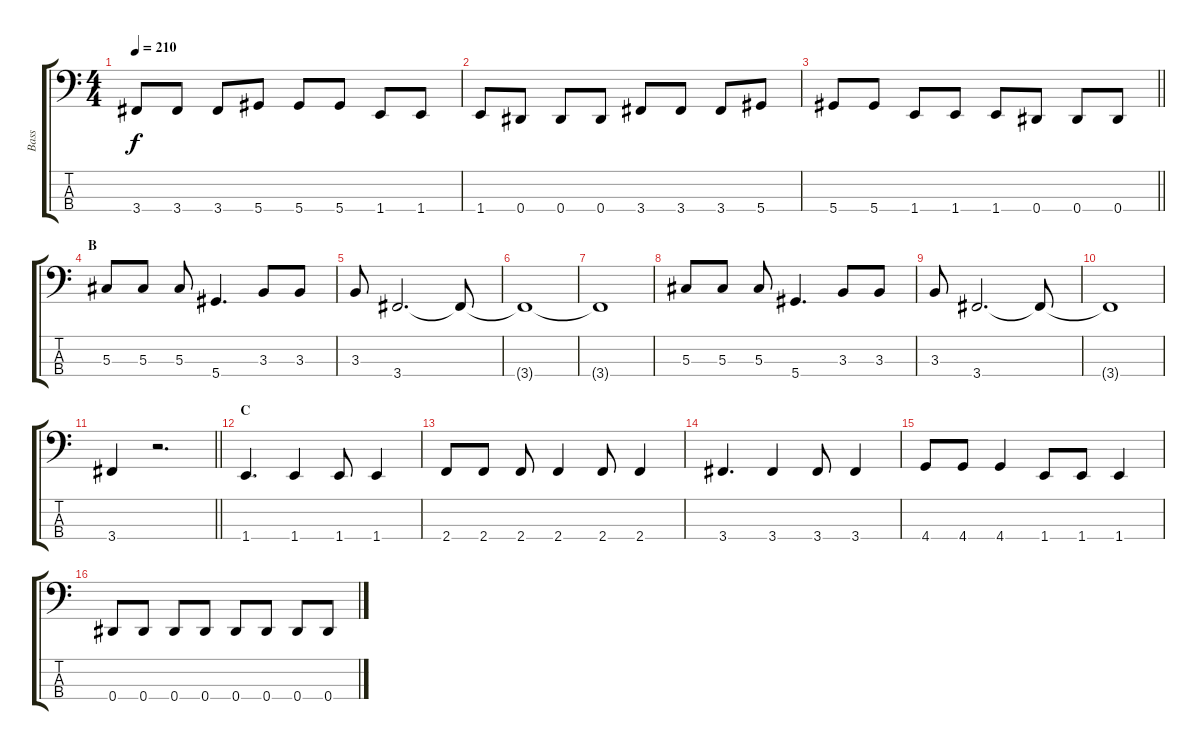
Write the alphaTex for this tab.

\track ("Bass" "Bass") {instrument electricbasspick}
\staff {score tabs}
\tuning (Gb2 Db2 Ab1 Eb1) {hide}
\ts (4 4)
\tempo 210
\clef f4
\ks c
3.4.8{dy f} 3.4.8 3.4.8 5.4.8 5.4.8 5.4.8 1.4.8 1.4.8 |
1.4.8 0.4.8 0.4.8 0.4.8 3.4.8 3.4.8 3.4.8 5.4.8 |
\barLineRight lightlight
5.4.8 5.4.8 1.4.8 1.4.8 1.4.8 0.4.8 0.4.8 0.4.8 |
\section ("" "B")
5.3.8 5.3.8 5.3.8 5.4.4{d} 3.3.8 3.3.8 |
3.3.8 3.4.2{d} 3.4{t}.8 |
3.4{t}.1 |
3.4{t}.1 |
5.3.8 5.3.8 5.3.8 5.4.4{d} 3.3.8 3.3.8 |
3.3.8 3.4.2{d} 3.4{t}.8 |
3.4{t}.1 |
\barLineRight lightlight
3.4.4 r.2{d} |
\section ("" "C")
1.4.4{d} 1.4.4 1.4.8 1.4.4 |
2.4.8 2.4.8 2.4.8 2.4.4 2.4.8 2.4.4 |
3.4.4{d} 3.4.4 3.4.8 3.4.4 |
4.4.8 4.4.8 4.4.4 1.4.8 1.4.8 1.4.4 |
0.4.8 0.4.8 0.4.8 0.4.8 0.4.8 0.4.8 0.4.8 0.4.8
